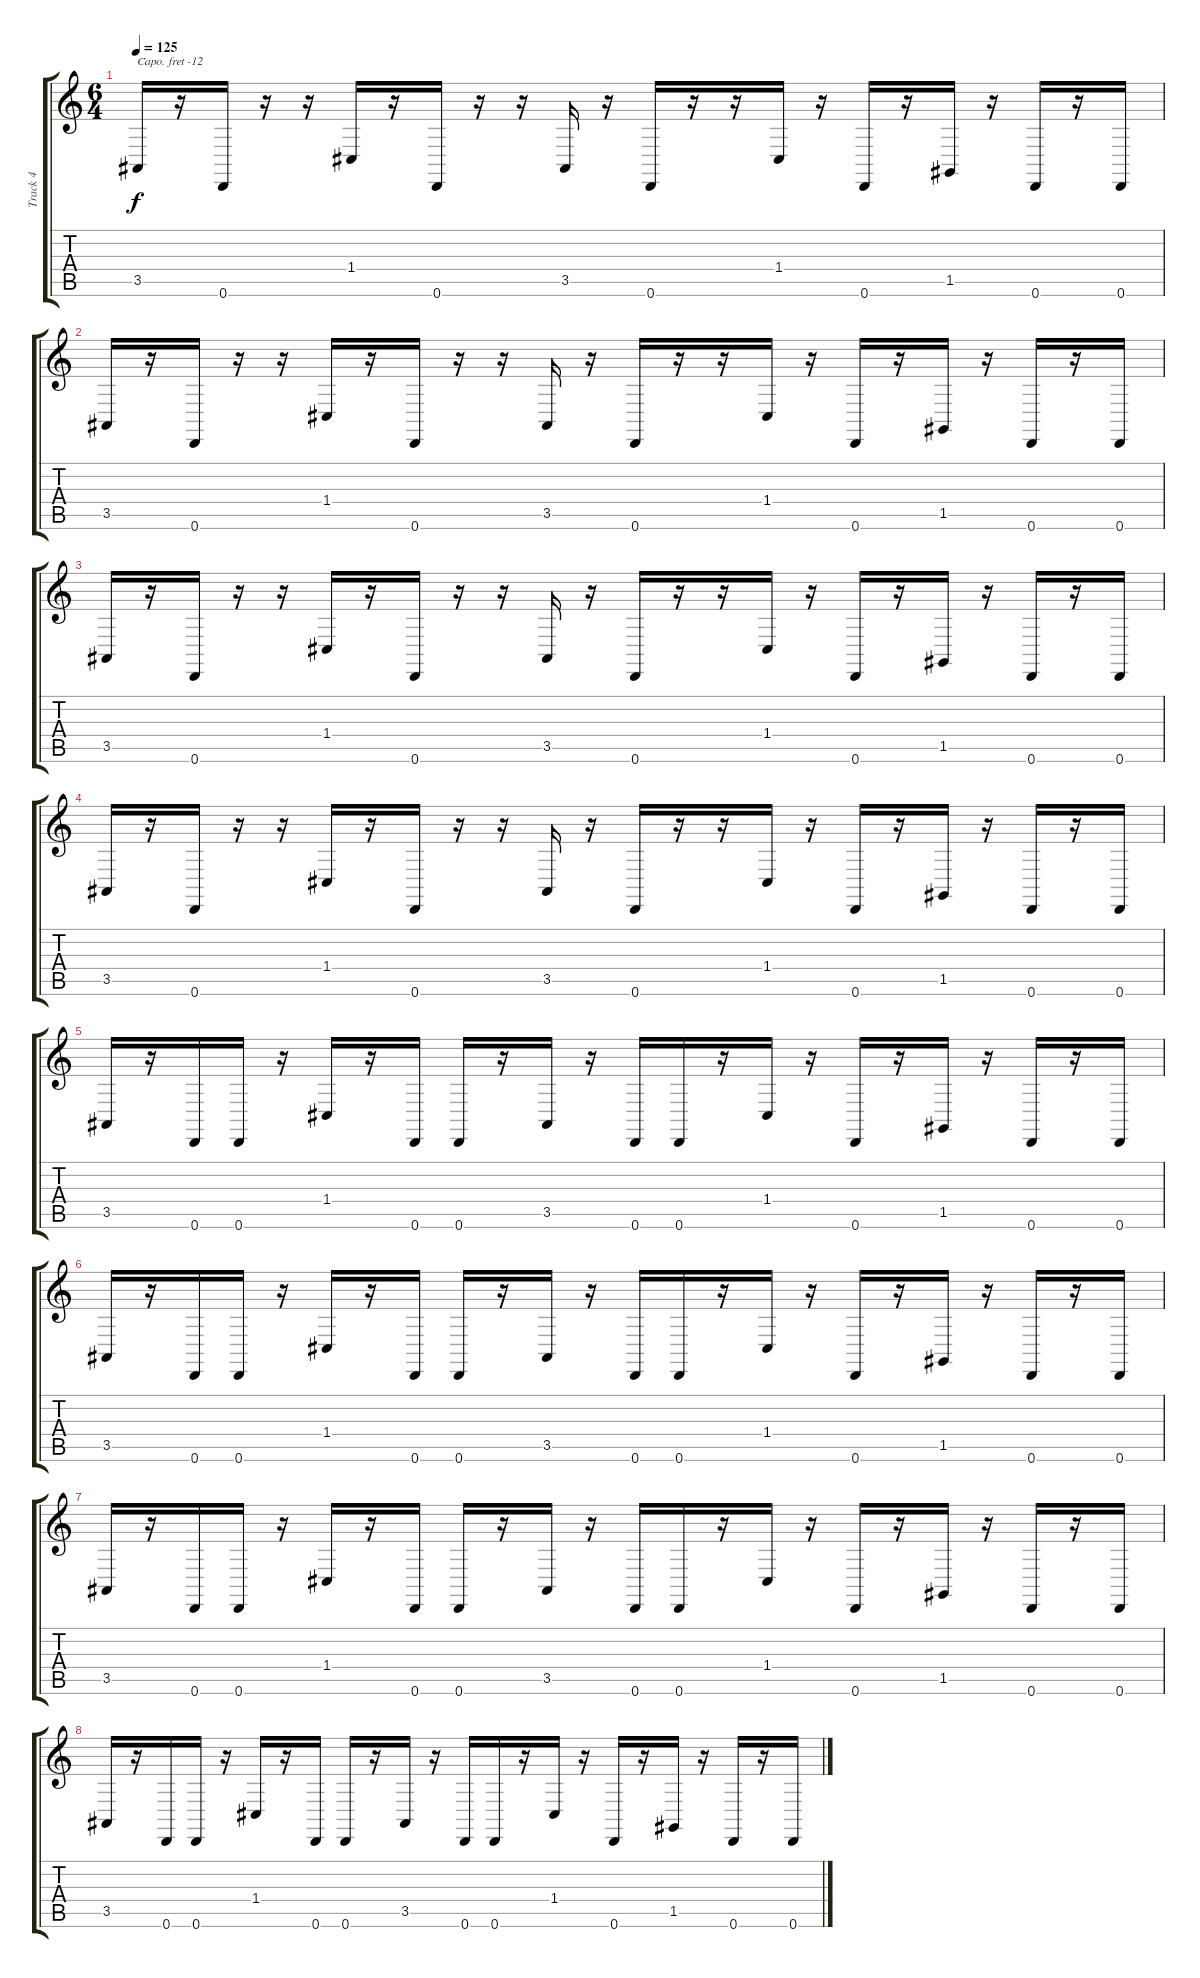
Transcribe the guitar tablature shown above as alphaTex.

\track ("Track 4" "Track 4") {instrument slapbass2}
\staff {score tabs}
\capo -12
\tuning (D4 A3 F3 C3 G2 D2) {hide}
\ts (6 4)
\tempo 125
\clef g2
\ks c
3.5.16{dy f} r.16 0.6.16 r.16 r.16 1.4.16 r.16 0.6.16 r.16 r.16 3.5.16 r.16 0.6.16 r.16 r.16 1.4.16 r.16 0.6.16 r.16 1.5.16 r.16 0.6.16 r.16 0.6.16 |
3.5.16 r.16 0.6.16 r.16 r.16 1.4.16 r.16 0.6.16 r.16 r.16 3.5.16 r.16 0.6.16 r.16 r.16 1.4.16 r.16 0.6.16 r.16 1.5.16 r.16 0.6.16 r.16 0.6.16 |
3.5.16 r.16 0.6.16 r.16 r.16 1.4.16 r.16 0.6.16 r.16 r.16 3.5.16 r.16 0.6.16 r.16 r.16 1.4.16 r.16 0.6.16 r.16 1.5.16 r.16 0.6.16 r.16 0.6.16 |
3.5.16 r.16 0.6.16 r.16 r.16 1.4.16 r.16 0.6.16 r.16 r.16 3.5.16 r.16 0.6.16 r.16 r.16 1.4.16 r.16 0.6.16 r.16 1.5.16 r.16 0.6.16 r.16 0.6.16 |
3.5.16 r.16 0.6.16 0.6.16 r.16 1.4.16 r.16 0.6.16 0.6.16 r.16 3.5.16 r.16 0.6.16 0.6.16 r.16 1.4.16 r.16 0.6.16 r.16 1.5.16 r.16 0.6.16 r.16 0.6.16 |
3.5.16 r.16 0.6.16 0.6.16 r.16 1.4.16 r.16 0.6.16 0.6.16 r.16 3.5.16 r.16 0.6.16 0.6.16 r.16 1.4.16 r.16 0.6.16 r.16 1.5.16 r.16 0.6.16 r.16 0.6.16 |
3.5.16 r.16 0.6.16 0.6.16 r.16 1.4.16 r.16 0.6.16 0.6.16 r.16 3.5.16 r.16 0.6.16 0.6.16 r.16 1.4.16 r.16 0.6.16 r.16 1.5.16 r.16 0.6.16 r.16 0.6.16 |
3.5.16 r.16 0.6.16 0.6.16 r.16 1.4.16 r.16 0.6.16 0.6.16 r.16 3.5.16 r.16 0.6.16 0.6.16 r.16 1.4.16 r.16 0.6.16 r.16 1.5.16 r.16 0.6.16 r.16 0.6.16
